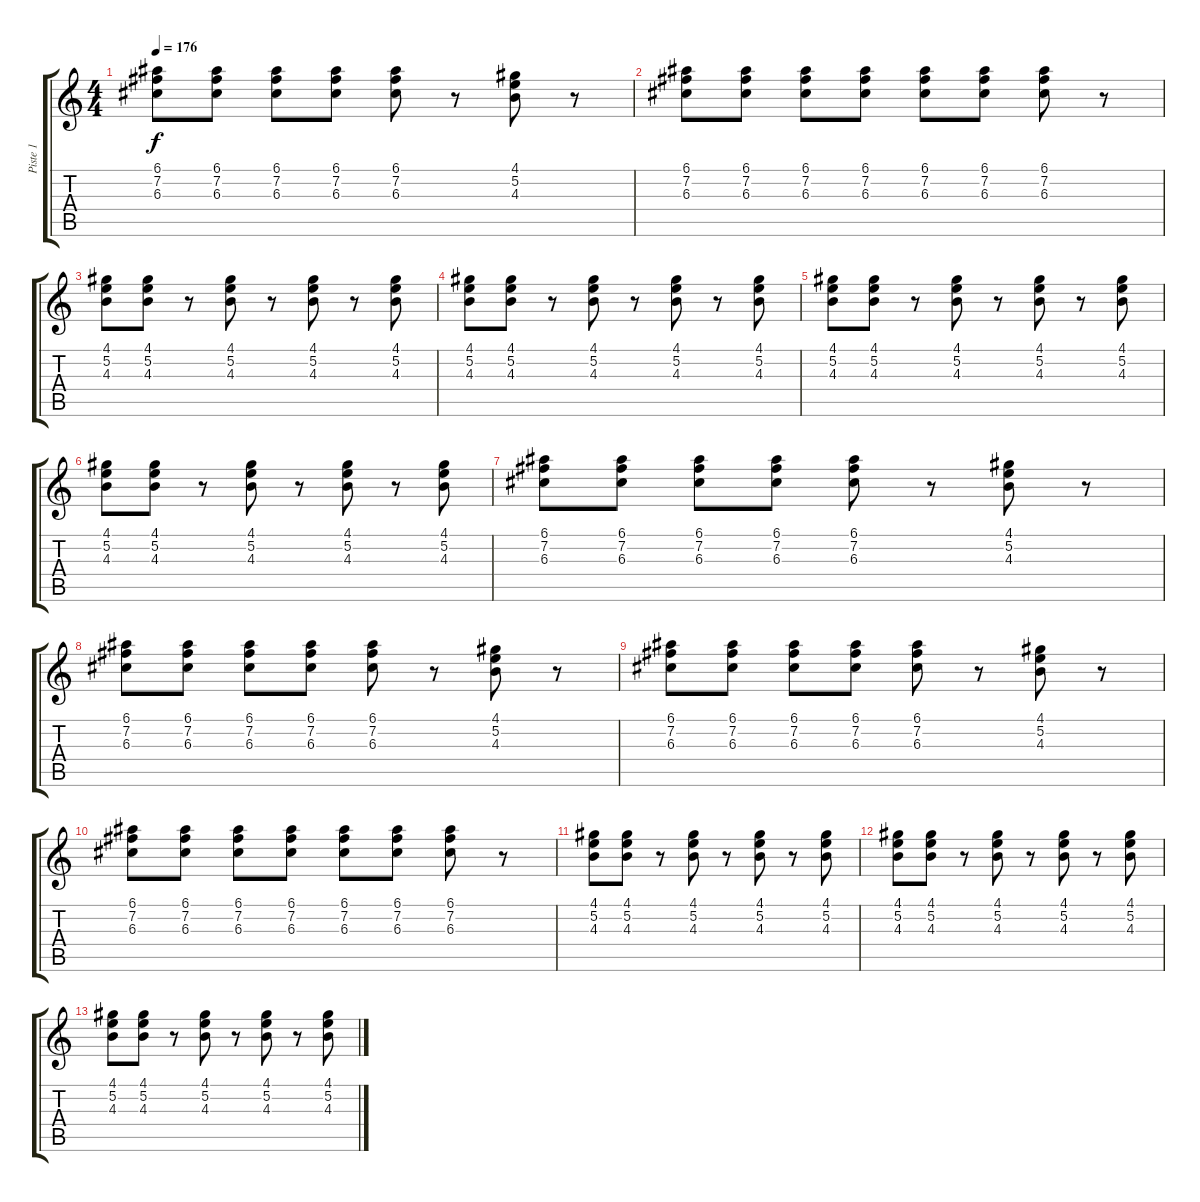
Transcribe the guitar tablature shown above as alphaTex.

\track ("Piste 1" "Piste 1") {instrument electricguitarclean}
\staff {score tabs}
\tuning (E4 B3 G3 D3 A2 E2) {hide}
\ts (4 4)
\tempo 176
\clef g2
\ks c
(6.1 7.2 6.3).8{dy f} (6.1 7.2 6.3).8 (6.1 7.2 6.3).8 (6.1 7.2 6.3).8 (6.1 7.2 6.3).8 r.8 (4.1 5.2 4.3).8 r.8 |
(6.1 7.2 6.3).8 (6.1 7.2 6.3).8 (6.1 7.2 6.3).8 (6.1 7.2 6.3).8 (6.1 7.2 6.3).8 (6.1 7.2 6.3).8 (6.1 7.2 6.3).8 r.8 |
(4.1 5.2 4.3).8 (4.1 5.2 4.3).8 r.8 (4.1 5.2 4.3).8 r.8 (4.1 5.2 4.3).8 r.8 (4.1 5.2 4.3).8 |
(4.1 5.2 4.3).8 (4.1 5.2 4.3).8 r.8 (4.1 5.2 4.3).8 r.8 (4.1 5.2 4.3).8 r.8 (4.1 5.2 4.3).8 |
(4.1 5.2 4.3).8 (4.1 5.2 4.3).8 r.8 (4.1 5.2 4.3).8 r.8 (4.1 5.2 4.3).8 r.8 (4.1 5.2 4.3).8 |
(4.1 5.2 4.3).8 (4.1 5.2 4.3).8 r.8 (4.1 5.2 4.3).8 r.8 (4.1 5.2 4.3).8 r.8 (4.1 5.2 4.3).8 |
(6.1 7.2 6.3).8 (6.1 7.2 6.3).8 (6.1 7.2 6.3).8 (6.1 7.2 6.3).8 (6.1 7.2 6.3).8 r.8 (4.1 5.2 4.3).8 r.8 |
(6.1 7.2 6.3).8 (6.1 7.2 6.3).8 (6.1 7.2 6.3).8 (6.1 7.2 6.3).8 (6.1 7.2 6.3).8 r.8 (4.1 5.2 4.3).8 r.8 |
(6.1 7.2 6.3).8 (6.1 7.2 6.3).8 (6.1 7.2 6.3).8 (6.1 7.2 6.3).8 (6.1 7.2 6.3).8 r.8 (4.1 5.2 4.3).8 r.8 |
(6.1 7.2 6.3).8 (6.1 7.2 6.3).8 (6.1 7.2 6.3).8 (6.1 7.2 6.3).8 (6.1 7.2 6.3).8 (6.1 7.2 6.3).8 (6.1 7.2 6.3).8 r.8 |
(4.1 5.2 4.3).8 (4.1 5.2 4.3).8 r.8 (4.1 5.2 4.3).8 r.8 (4.1 5.2 4.3).8 r.8 (4.1 5.2 4.3).8 |
(4.1 5.2 4.3).8 (4.1 5.2 4.3).8 r.8 (4.1 5.2 4.3).8 r.8 (4.1 5.2 4.3).8 r.8 (4.1 5.2 4.3).8 |
(4.1 5.2 4.3).8 (4.1 5.2 4.3).8 r.8 (4.1 5.2 4.3).8 r.8 (4.1 5.2 4.3).8 r.8 (4.1 5.2 4.3).8
